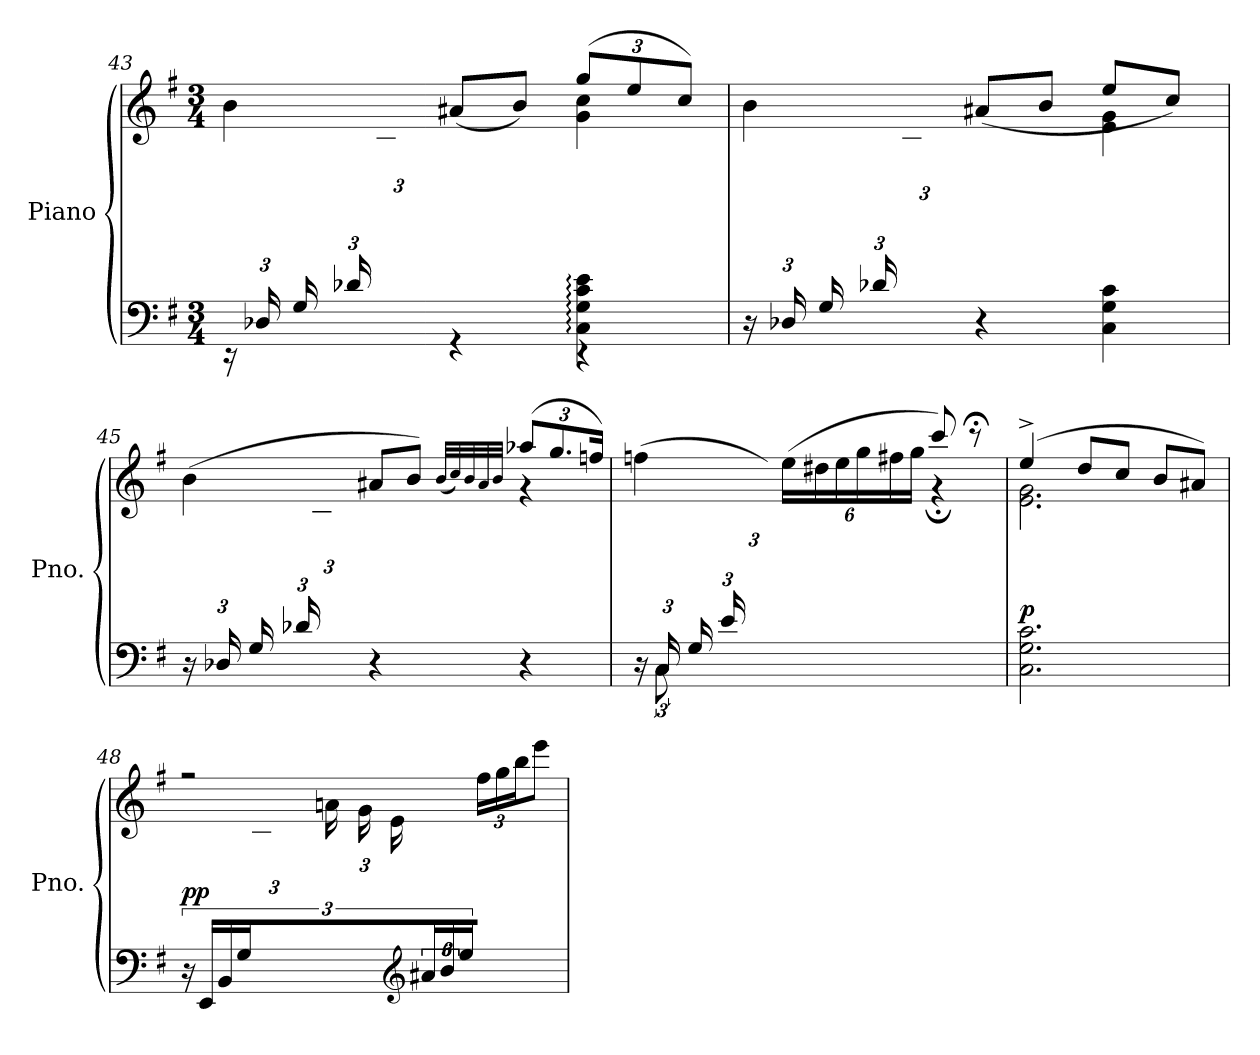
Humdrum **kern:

**kern	**kern	**dynam
*part1	*part1	*part1
*staff2	*staff1	*staff1/2
*I"Piano	*	*
*I'Pno.	*	*
!!LO:LB:g=z
*clefF4	*clefG2	*
*k[f#]	*k[f#]	*
*M3/4	*M3/4	*
*Xbrackettup	*	*
=43	=43	=43
*^	*^	*
*	*	*	*^	*
24rEE	2ryy	4b\	2ryy	6ryy	.
(>24D-X/LL	.	.	.	.	.
24G/	.	.	.	.	.
24d-X/	.	.	.	.	.
12ryy	.	.	.	24B\	.
.	.	.	.	24fn\JJ)	.
4rGG	.	(<8a#X/L	.	2ryy	.
.	.	8b/J)	.	.	.
*	*	*Xbrackettup	*	*	*
4C\: 4G\: 4c\: 4e\:	4r	(>12gg:/L	4g\ 4cc\	.	.
.	.	12ee/	.	.	.
.	.	12cc/J)	.	.	.
*v	*v	*	*	*	*
=44	=44	=44	=44	=44
24r	4b\	2ryy	6ryy	.
(>24D-X/LL	.	.	.	.
24G/	.	.	.	.
24d-X/	.	.	.	.
12ryy	.	.	24B\	.
.	.	.	24fn\JJ)	.
4r	(>8a#X/L	.	2ryy	.
.	8b/J	.	.	.
4C\ 4G\ 4c\	8ee/L	4e\ 4g\	.	.
.	8cc/J)	.	.	.
=45	=45	=45	=45	=45
24r	(>4b\	2ryy	6ryy	.
24D-X/LL	.	.	.	.
24G/	.	.	.	.
24d-X/	.	.	.	.
12ryy	.	.	24B\	.
.	.	.	24fn\JJ	.
4r	8a#X/L	.	2ryy	.
.	8b/J)	.	.	.
.	(<32qb/LLL	.	.	.
.	32qcc/)	.	.	.
.	32qb/	.	.	.
.	32qa#/	.	.	.
.	32qb/JJJ	.	.	.
4r	(>12aa-X/L	4r	.	.
.	12.gg/	.	.	.
.	24ffn/Jk)	.	.	.
!!LO:LB:g=z	!!	!!
=46	=46	=46	=46	=46
*^	*	*	*	*
*	*brackettup	*	*	*	*
24r	24ryy	(>4ffn\	4ryy	6ryy	.
(>24C/LL	12C\	.	.	.	.
24G/	.	.	.	.	.
*Xbrackettup	*	*	*	*	*
24e/	8ryy	.	.	.	.
12ryy	.	.	.	24g\	.
.	.	.	.	24cc\JJ)	.
2ryy	2ryy	(>24ee\LL)	4ryy	2ryy	.
.	.	24dd#X\	.	.	.
.	.	24ee\	.	.	.
.	.	24gg\	.	.	.
.	.	24ff#X\	.	.	.
.	.	24gg\JJ	.	.	.
.	.	8ccc/)	4r;	.	.
.	.	8r;<	.	.	.
*v	*v	*	*	*	*
*	*	*v	*v	*
=47	=47	=47	=47
!	!	!	!LO:DY:a=2
2.C\ 2.G\ 2.c\	(>4ee^/	2.e\ 2.g\	p
.	8dd/L	.	.
.	8cc/J	.	.
.	8b/L	.	.
.	8a#X/J)	.	.
=48	=48	=48	=48
!	!	!	!LO:DY:a=2
24r	2r	6ryy	pp
24EE/LL	.	.	.
24BB/	.	.	.
24G/	.	.	.
24%5ryy	.	24B\	.
.	.	24e\JJ	.
.	.	24an\LL	.
.	.	24g\	.
.	.	24e\	.
*clefG2	*	*	*
24a#X/	.	4.ryy	.
24b/	.	.	.
24ee/JJ	.	.	.
4ryy	24ff#\LL	.	.
.	24gg\	.	.
.	24bb\J	.	.
.	(8eee\J	.	.
*	*v	*v	*
=	=	=
*-	*-	*-
